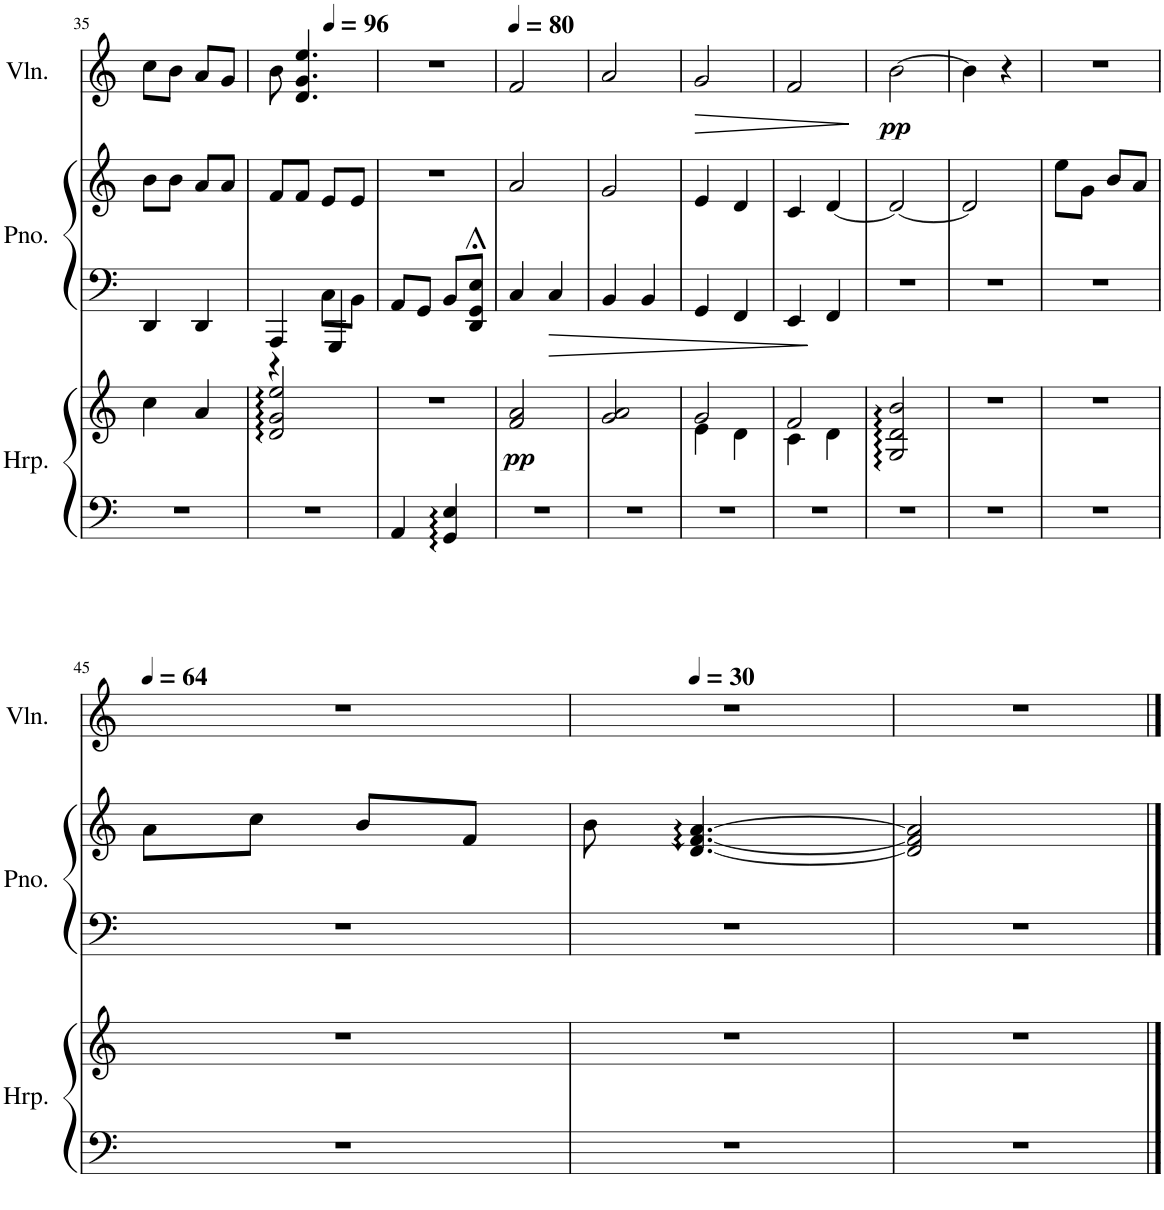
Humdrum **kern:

**kern	**kern	**dynam	**kern	**kern	**kern	**dynam
*part3	*part3	*part3	*part2	*part2	*part1	*part1
*staff5	*staff4	*staff4/5	*staff3	*staff2	*staff1	*staff1
*I"Harp	*	*	*I"Piano	*	*I"Violin	*
*I'Hrp.	*	*	*I'Pno.	*	*I'Vln.	*
!!LO:PB:g=z
*clefF4	*clefG2	*	*clefF4	*clefG2	*clefG2	*
*k[]	*k[]	*	*k[]	*k[]	*k[]	*
*M2/4	*M2/4	*	*M2/4	*M2/4	*M2/4	*
=35	=35	=35	=35	=35	=35	=35
2r	4cc\	.	4DD/	8b\L	8cc\L	.
.	.	.	.	8b\J	8b\J	.
.	4a/	.	4DD/	8a/L	8a/L	.
.	.	.	.	8a/J	8g/J	.
=36	=36	=36	=36	=36	=36	=36
*	*	*	*^	*	*^	*
2r	2d/ 2g/ 2ee/	.	4AAA/	4r	8f/L	8b\	4ryy	.
.	.	.	.	.	8f/J	4.d/ 4.g/ 4.ee/	.	.
*	*	*	*	*	*	*MM96	*	*
.	.	.	4GGG/	8C\L	8e/L	.	4ryy	.
.	.	.	.	8BB\J	8e/J	.	.	.
*	*	*	*v	*v	*	*v	*v	*
=37	=37	=37	=37	=37	=37	=37
4AA/	2r	.	8AA/L	2r	2r	.
.	.	.	8GG/J	.	.	.
4GG/ 4E/	.	.	8BB/L	.	.	.
.	.	.	8DD/;< 8GG/;< 8E/;<J	.	.	.
=38	=38	=38	=38	=38	=38	=38
*	*	*	*	*	*MM80	*
!	!	!LO:DY:b	!	!	!	!
2r	2f/ 2a/	pp	4C/	2a/	2f/	.
.	.	.	4C/	.	.	.
=39	=39	=39	=39	=39	=39	=39
2r	2g/ 2a/	.	4BB/	2g/	2a/	.
.	.	.	4BB/	.	.	.
=40	=40	=40	=40	=40	=40	=40
*	*^	*	*	*	*	*
!	!	!	!	!	!	!	!LO:HP:b
2r	2g/	4e\	.	4GG/	4e/	2g/	>
.	.	4d\	.	4FF/	4d/	.	.
*	*v	*v	*	*	*	*	*
.	.	.	.	.	.	]
=41	=41	=41	=41	=41	=41	=41
*	*^	*	*	*	*	*
2r	2f/	4c\	.	4EE/	4c/	2f/	.
.	.	4d\	.	4FF/	[4d/	.	.
=42	=42	=42	=42	=42	=42	=42	=42
!	!	!	!	!	!	!	!LO:DY:b
*	*v	*v	*	*	*	*	*
2r	2G/ 2d/ 2b/	.	2r	2d/_	[2b\	pp
=43	=43	=43	=43	=43	=43	=43
2r	2r	.	2r	2d/]	4b\]	.
.	.	.	.	.	4r	.
=44	=44	=44	=44	=44	=44	=44
2r	2r	.	2r	8ee\L	2r	.
.	.	.	.	8g\J	.	.
.	.	.	.	8b/L	.	.
.	.	.	.	8a/J	.	.
!!LO:LB:g=z
=45	=45	=45	=45	=45	=45	=45
*	*	*	*	*	*MM64	*
2r	2r	.	2r	8a\L	2r	.
.	.	.	.	8cc\J	.	.
.	.	.	.	8b/L	.	.
.	.	.	.	8f/J	.	.
=46	=46	=46	=46	=46	=46	=46
*	*	*	*	*	*^	*
2r	2r	.	2r	8b\	2r	8ryy	.
*	*	*	*	*	*MM30	*	*
.	.	.	.	[4.d/ [4.f/ [4.a/	.	4.ryy	.
*	*	*	*	*	*v	*v	*
=47	=47	=47	=47	=47	=47	=47
2r	2r	.	2r	2d/] 2f/] 2a/]	2r	.
==	==	==	==	==	==	==
*-	*-	*-	*-	*-	*-	*-
